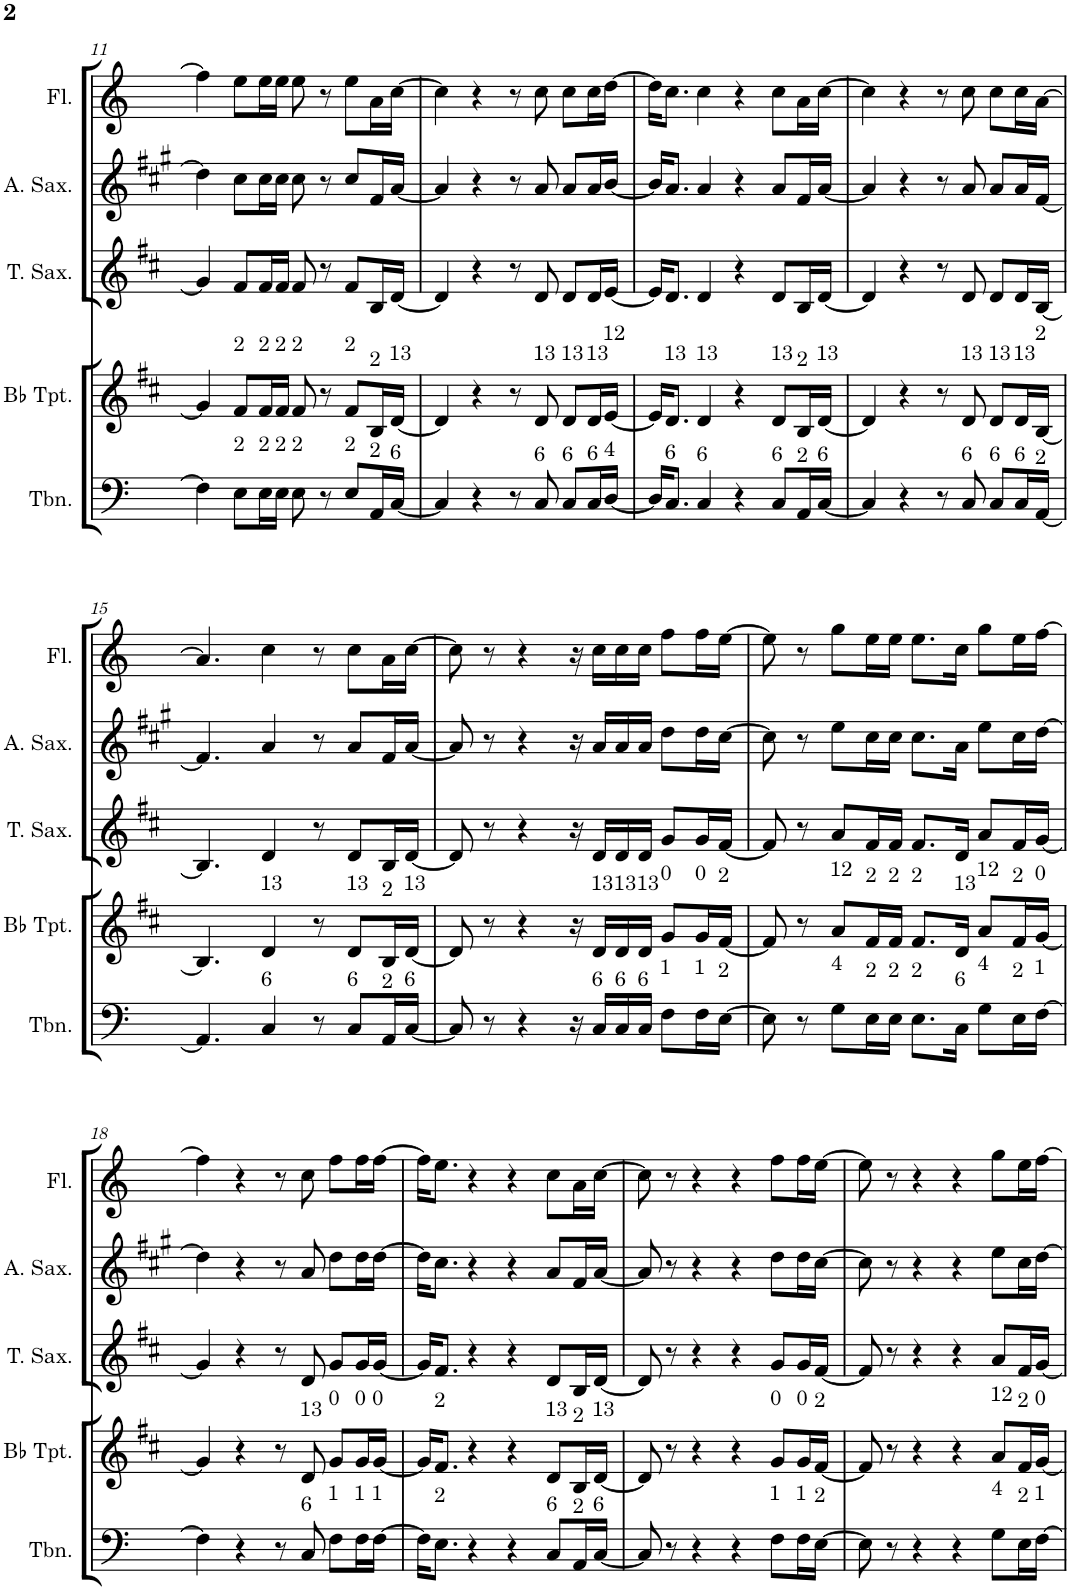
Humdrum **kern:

**kern	**kern	**kern	**kern	**kern
*part5	*part4	*part3	*part2	*part1
*staff5	*staff4	*staff3	*staff2	*staff1
*I"Trombone	*I"Bb Trumpet	*I"Tenor Saxophone	*I"Alto Saxophone	*I"Flute
*I'Tbn.	*I'Bb Tpt.	*I'T. Sax.	*I'A. Sax.	*I'Fl.
!!LO:PB:g=z
*clefF4	*clefG2	*clefG2	*clefG2	*clefG2
*	*Trd1c2	*Trd8c14	*Trd5c9	*
*k[]	*k[f#c#]	*k[f#c#]	*k[f#c#g#]	*k[]
*M4/4	*M4/4	*M4/4	*M4/4	*M4/4
=11	=11	=11	=11	=11
4F\]	4g/]	4g/]	4dd\]	4ff\]
!	!LO:TX:a:t=2	!	!	!
!LO:TX:a:t=2	!	!	!	!
8E\L	8f#/L	8f#/L	8cc#\L	8ee\L
!	!LO:TX:a:t=2	!	!	!
!LO:TX:a:t=2	!	!	!	!
16E\L	16f#/L	16f#/L	16cc#\L	16ee\L
!	!LO:TX:a:t=2	!	!	!
!LO:TX:a:t=2	!	!	!	!
16E\JJ	16f#/JJ	16f#/JJ	16cc#\JJ	16ee\JJ
!	!LO:TX:a:t=2	!	!	!
!LO:TX:a:t=2	!	!	!	!
8E\	8f#/	8f#/	8cc#\	8ee\
8r	8r	8r	8r	8r
!	!LO:TX:a:t=2	!	!	!
!LO:TX:a:t=2	!	!	!	!
8E/L	8f#/L	8f#/L	8cc#/L	8ee\L
!	!LO:TX:a:t=2	!	!	!
!LO:TX:a:t=2	!	!	!	!
16AA/L	16B/L	16B/L	16f#/L	16a\L
!	!LO:TX:a:t=13	!	!	!
!LO:TX:a:t=6	!	!	!	!
[16C/JJ	[16d/JJ	[16d/JJ	[16a/JJ	[16cc\JJ
=12	=12	=12	=12	=12
4C/]	4d/]	4d/]	4a/]	4cc\]
4r	4r	4r	4r	4r
8r	8r	8r	8r	8r
!	!LO:TX:a:t=13	!	!	!
!LO:TX:a:t=6	!	!	!	!
8C/	8d/	8d/	8a/	8cc\
!	!LO:TX:a:t=13	!	!	!
!LO:TX:a:t=6	!	!	!	!
8C/L	8d/L	8d/L	8a/L	8cc\L
!	!LO:TX:a:t=13	!	!	!
!LO:TX:a:t=6	!	!	!	!
16C/L	16d/L	16d/L	16a/L	16cc\L
!	!LO:TX:a:t=12	!	!	!
!LO:TX:a:t=4	!	!	!	!
[16D/JJ	[16e/JJ	[16e/JJ	[16b/JJ	[16dd\JJ
=13	=13	=13	=13	=13
16D/KL]	16e/KL]	16e/KL]	16b/KL]	16dd\KL]
!	!LO:TX:a:t=13	!	!	!
!LO:TX:a:t=6	!	!	!	!
8.C/J	8.d/J	8.d/J	8.a/J	8.cc\J
!	!LO:TX:a:t=13	!	!	!
!LO:TX:a:t=6	!	!	!	!
4C/	4d/	4d/	4a/	4cc\
4r	4r	4r	4r	4r
!	!LO:TX:a:t=13	!	!	!
!LO:TX:a:t=6	!	!	!	!
8C/L	8d/L	8d/L	8a/L	8cc\L
!	!LO:TX:a:t=2	!	!	!
!LO:TX:a:t=2	!	!	!	!
16AA/L	16B/L	16B/L	16f#/L	16a\L
!	!LO:TX:a:t=13	!	!	!
!LO:TX:a:t=6	!	!	!	!
[16C/JJ	[16d/JJ	[16d/JJ	[16a/JJ	[16cc\JJ
=14	=14	=14	=14	=14
4C/]	4d/]	4d/]	4a/]	4cc\]
4r	4r	4r	4r	4r
8r	8r	8r	8r	8r
!	!LO:TX:a:t=13	!	!	!
!LO:TX:a:t=6	!	!	!	!
8C/	8d/	8d/	8a/	8cc\
!	!LO:TX:a:t=13	!	!	!
!LO:TX:a:t=6	!	!	!	!
8C/L	8d/L	8d/L	8a/L	8cc\L
!	!LO:TX:a:t=13	!	!	!
!LO:TX:a:t=6	!	!	!	!
16C/L	16d/L	16d/L	16a/L	16cc\L
!	!LO:TX:a:t=2	!	!	!
!LO:TX:a:t=2	!	!	!	!
[16AA/JJ	[16B/JJ	[16B/JJ	[16f#/JJ	[16a\JJ
!!LO:LB:g=z
=15	=15	=15	=15	=15
4.AA/]	4.B/]	4.B/]	4.f#/]	4.a/]
!	!LO:TX:a:t=13	!	!	!
!LO:TX:a:t=6	!	!	!	!
4C/	4d/	4d/	4a/	4cc\
8r	8r	8r	8r	8r
!	!LO:TX:a:t=13	!	!	!
!LO:TX:a:t=6	!	!	!	!
8C/L	8d/L	8d/L	8a/L	8cc\L
!	!LO:TX:a:t=2	!	!	!
!LO:TX:a:t=2	!	!	!	!
16AA/L	16B/L	16B/L	16f#/L	16a\L
!	!LO:TX:a:t=13	!	!	!
!LO:TX:a:t=6	!	!	!	!
[16C/JJ	[16d/JJ	[16d/JJ	[16a/JJ	[16cc\JJ
=16	=16	=16	=16	=16
8C/]	8d/]	8d/]	8a/]	8cc\]
8r	8r	8r	8r	8r
4r	4r	4r	4r	4r
16r	16r	16r	16r	16r
!	!LO:TX:a:t=13	!	!	!
!LO:TX:a:t=6	!	!	!	!
16C/LL	16d/LL	16d/LL	16a/LL	16cc\LL
!	!LO:TX:a:t=13	!	!	!
!LO:TX:a:t=6	!	!	!	!
16C/	16d/	16d/	16a/	16cc\
!	!LO:TX:a:t=13	!	!	!
!LO:TX:a:t=6	!	!	!	!
16C/JJ	16d/JJ	16d/JJ	16a/JJ	16cc\JJ
!	!LO:TX:a:t=0	!	!	!
!LO:TX:a:t=1	!	!	!	!
8F\L	8g/L	8g/L	8dd\L	8ff\L
!	!LO:TX:a:t=0	!	!	!
!LO:TX:a:t=1	!	!	!	!
16F\L	16g/L	16g/L	16dd\L	16ff\L
!	!LO:TX:a:t=2	!	!	!
!LO:TX:a:t=2	!	!	!	!
[16E\JJ	[16f#/JJ	[16f#/JJ	[16cc#\JJ	[16ee\JJ
=17	=17	=17	=17	=17
8E\]	8f#/]	8f#/]	8cc#\]	8ee\]
8r	8r	8r	8r	8r
!	!LO:TX:a:t=12	!	!	!
!LO:TX:a:t=4	!	!	!	!
8G\L	8a/L	8a/L	8ee\L	8gg\L
!	!LO:TX:a:t=2	!	!	!
!LO:TX:a:t=2	!	!	!	!
16E\L	16f#/L	16f#/L	16cc#\L	16ee\L
!	!LO:TX:a:t=2	!	!	!
!LO:TX:a:t=2	!	!	!	!
16E\JJ	16f#/JJ	16f#/JJ	16cc#\JJ	16ee\JJ
!	!LO:TX:a:t=2	!	!	!
!LO:TX:a:t=2	!	!	!	!
8.E\L	8.f#/L	8.f#/L	8.cc#\L	8.ee\L
!	!LO:TX:a:t=13	!	!	!
!LO:TX:a:t=6	!	!	!	!
16C\Jk	16d/Jk	16d/Jk	16a\Jk	16cc\Jk
!	!LO:TX:a:t=12	!	!	!
!LO:TX:a:t=4	!	!	!	!
8G\L	8a/L	8a/L	8ee\L	8gg\L
!	!LO:TX:a:t=2	!	!	!
!LO:TX:a:t=2	!	!	!	!
16E\L	16f#/L	16f#/L	16cc#\L	16ee\L
!	!LO:TX:a:t=0	!	!	!
!LO:TX:a:t=1	!	!	!	!
[16F\JJ	[16g/JJ	[16g/JJ	[16dd\JJ	[16ff\JJ
!!LO:LB:g=z
=18	=18	=18	=18	=18
4F\]	4g/]	4g/]	4dd\]	4ff\]
4r	4r	4r	4r	4r
8r	8r	8r	8r	8r
!	!LO:TX:a:t=13	!	!	!
!LO:TX:a:t=6	!	!	!	!
8C/	8d/	8d/	8a/	8cc\
!	!LO:TX:a:t=0	!	!	!
!LO:TX:a:t=1	!	!	!	!
8F\L	8g/L	8g/L	8dd\L	8ff\L
!	!LO:TX:a:t=0	!	!	!
!LO:TX:a:t=1	!	!	!	!
16F\L	16g/L	16g/L	16dd\L	16ff\L
!	!LO:TX:a:t=0	!	!	!
!LO:TX:a:t=1	!	!	!	!
[16F\JJ	[16g/JJ	[16g/JJ	[16dd\JJ	[16ff\JJ
=19	=19	=19	=19	=19
16F\KL]	16g/KL]	16g/KL]	16dd\KL]	16ff\KL]
!	!LO:TX:a:t=2	!	!	!
!LO:TX:a:t=2	!	!	!	!
8.E\J	8.f#/J	8.f#/J	8.cc#\J	8.ee\J
4r	4r	4r	4r	4r
4r	4r	4r	4r	4r
!	!LO:TX:a:t=13	!	!	!
!LO:TX:a:t=6	!	!	!	!
8C/L	8d/L	8d/L	8a/L	8cc\L
!	!LO:TX:a:t=2	!	!	!
!LO:TX:a:t=2	!	!	!	!
16AA/L	16B/L	16B/L	16f#/L	16a\L
!	!LO:TX:a:t=13	!	!	!
!LO:TX:a:t=6	!	!	!	!
[16C/JJ	[16d/JJ	[16d/JJ	[16a/JJ	[16cc\JJ
=20	=20	=20	=20	=20
8C/]	8d/]	8d/]	8a/]	8cc\]
8r	8r	8r	8r	8r
4r	4r	4r	4r	4r
4r	4r	4r	4r	4r
!	!LO:TX:a:t=0	!	!	!
!LO:TX:a:t=1	!	!	!	!
8F\L	8g/L	8g/L	8dd\L	8ff\L
!	!LO:TX:a:t=0	!	!	!
!LO:TX:a:t=1	!	!	!	!
16F\L	16g/L	16g/L	16dd\L	16ff\L
!	!LO:TX:a:t=2	!	!	!
!LO:TX:a:t=2	!	!	!	!
[16E\JJ	[16f#/JJ	[16f#/JJ	[16cc#\JJ	[16ee\JJ
=21	=21	=21	=21	=21
8E\]	8f#/]	8f#/]	8cc#\]	8ee\]
8r	8r	8r	8r	8r
4r	4r	4r	4r	4r
4r	4r	4r	4r	4r
!	!LO:TX:a:t=12	!	!	!
!LO:TX:a:t=4	!	!	!	!
8G\L	8a/L	8a/L	8ee\L	8gg\L
!	!LO:TX:a:t=2	!	!	!
!LO:TX:a:t=2	!	!	!	!
16E\L	16f#/L	16f#/L	16cc#\L	16ee\L
!	!LO:TX:a:t=0	!	!	!
!LO:TX:a:t=1	!	!	!	!
[16F\JJ	[16g/JJ	[16g/JJ	[16dd\JJ	[16ff\JJ
=	=	=	=	=
*-	*-	*-	*-	*-
